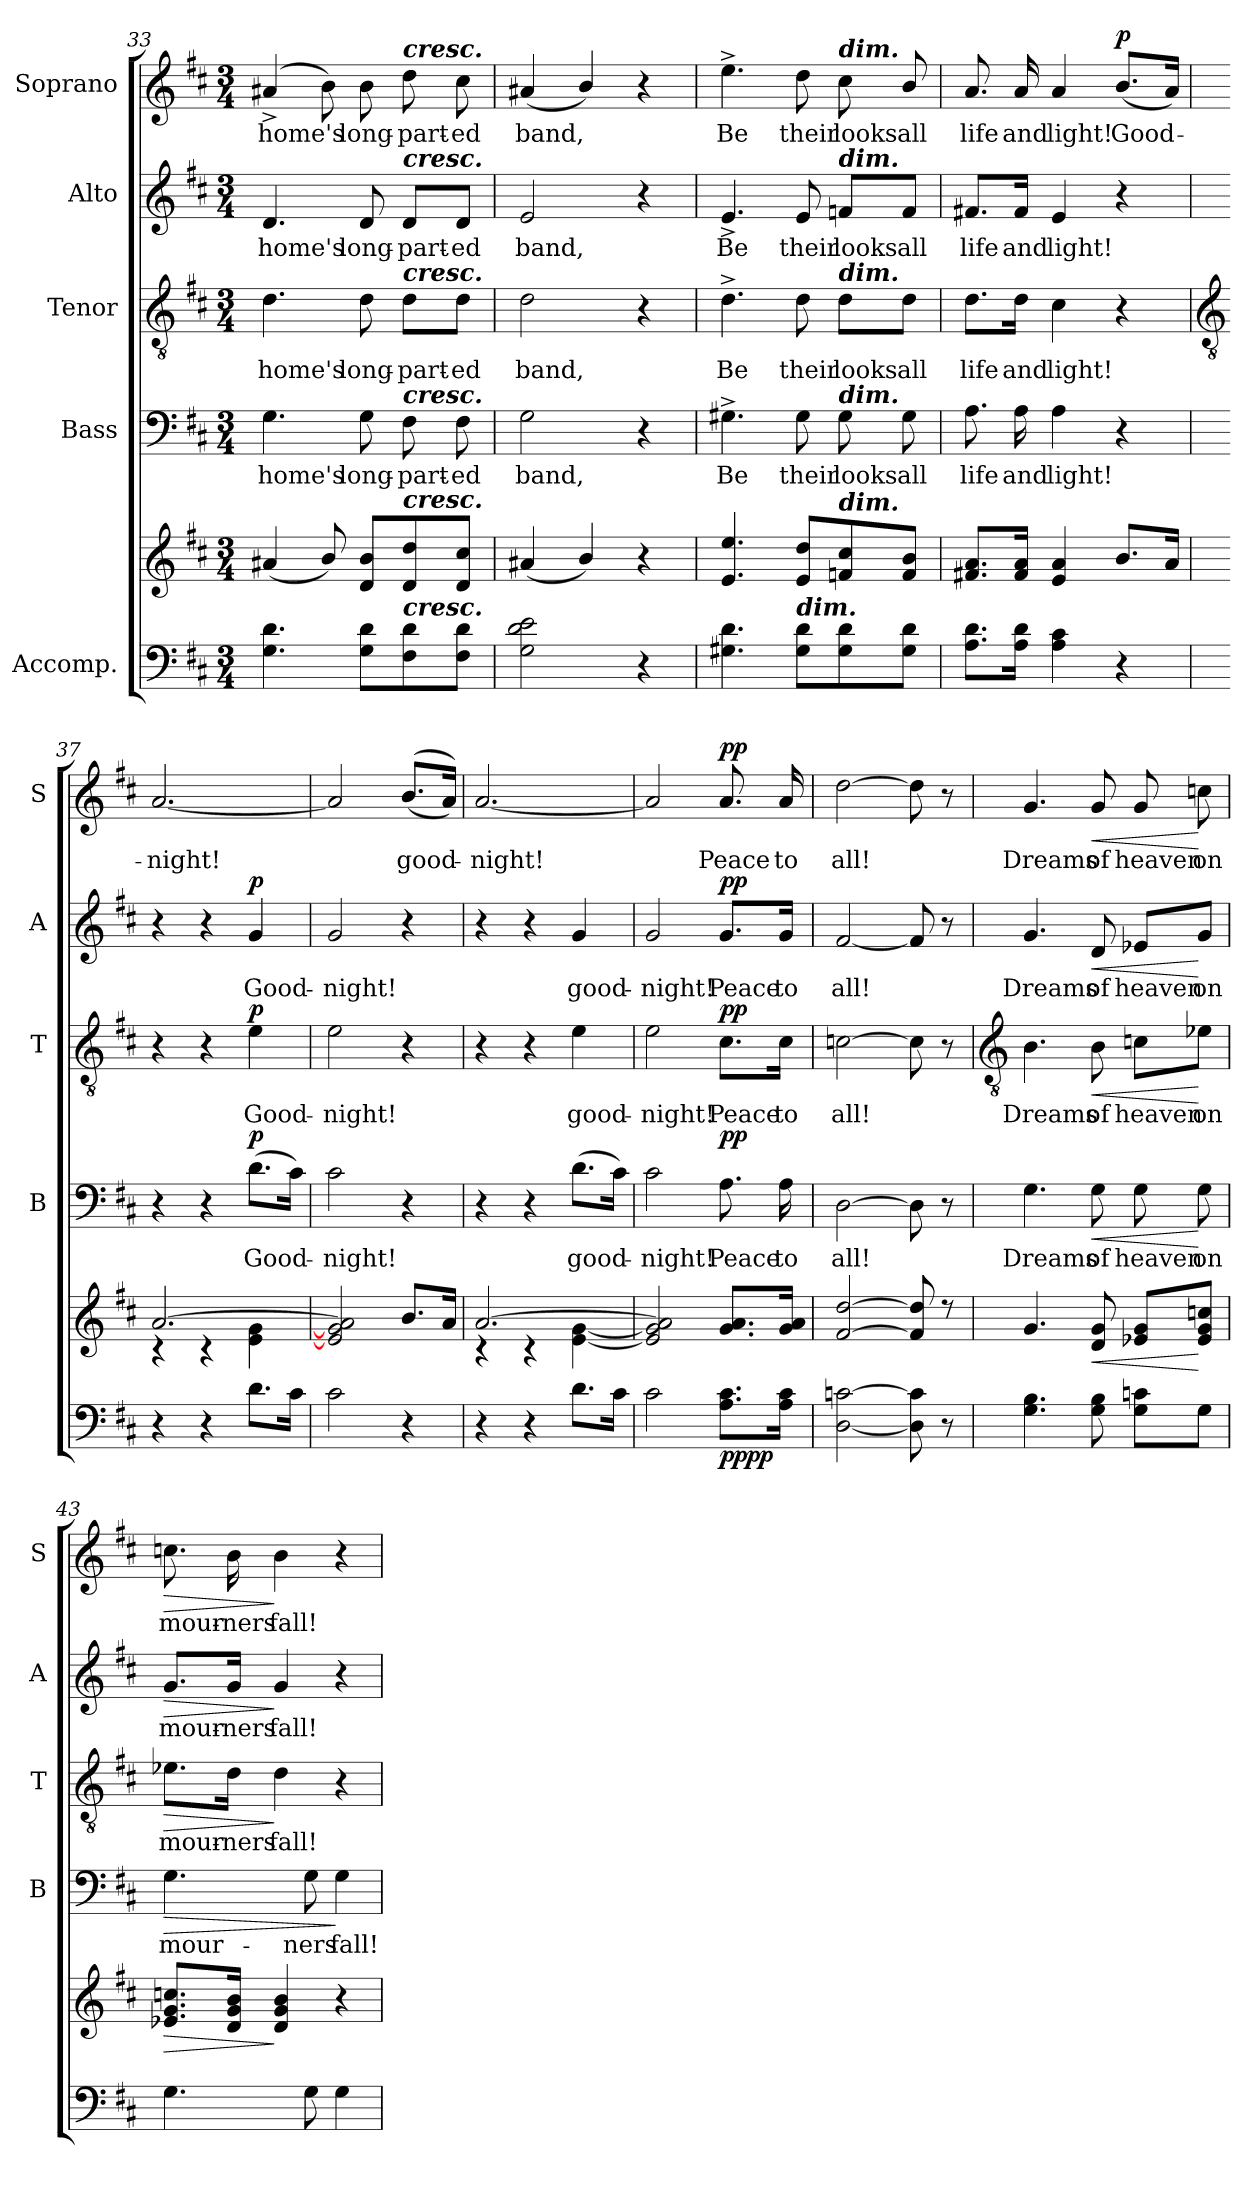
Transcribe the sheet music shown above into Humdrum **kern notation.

**kern	**kern	**dynam	**kern	**text	**dynam	**kern	**text	**dynam	**kern	**text	**dynam	**kern	**text	**dynam
*part5	*part5	*part5	*part4	*part4	*part4	*part3	*part3	*part3	*part2	*part2	*part2	*part1	*part1	*part1
*staff6	*staff5	*staff5/6	*staff4	*staff4	*staff4	*staff3	*staff3	*staff3	*staff2	*staff2	*staff2	*staff1	*staff1	*staff1
*I"Accomp.	*	*	*I"Bass	*	*	*I"Tenor	*	*	*I"Alto	*	*	*I"Soprano	*	*
*	*	*	*I'B	*	*	*I'T	*	*	*I'A	*	*	*I'S	*	*
!!LO:LB:g=z
*clefF4	*clefG2	*	*clefF4	*	*	*clefGv2	*	*	*clefG2	*	*	*clefG2	*	*
*k[f#c#]	*k[f#c#]	*	*k[f#c#]	*	*	*k[f#c#]	*	*	*k[f#c#]	*	*	*k[f#c#]	*	*
*D:	*D:	*	*D:	*	*	*D:	*	*	*D:	*	*	*D:	*	*
*M3/4	*M3/4	*	*M3/4	*	*	*M3/4	*	*	*M3/4	*	*	*M3/4	*	*
=33	=33	=33	=33	=33	=33	=33	=33	=33	=33	=33	=33	=33	=33	=33
!	!	!	!	!LO:LY:b	!	!	!LO:LY:b	!	!	!LO:LY:b	!	!	!LO:LY:b	!
4.G 4.d	(<4a#X	.	4.G	home's	.	4.d	home's	.	4.d	home's	.	(<4a#X^	home's	.
.	8b/)	.	.	.	.	.	.	.	.	.	.	8b\)	.	.
!	!	!	!	!LO:LY:b	!	!	!LO:LY:b	!	!	!LO:LY:b	!	!	!LO:LY:b	!
8G 8dL	8d 8bL	.	8G	long-	.	8d	long-	.	8d	long-	.	8b\	long-	.
!	!	!	!	!	!	!	!	!	!	!	!	!LO:TX:a:Bi:t=cresc.	!	!
!	!	!	!	!	!	!	!	!	!LO:TX:a:Bi:t=cresc.	!	!	!	!	!
!	!	!	!	!	!	!LO:TX:a:Bi:t=cresc.	!	!	!	!	!	!	!	!
!	!	!	!LO:TX:a:Bi:t=cresc.	!	!	!	!	!	!	!	!	!	!	!
!	!LO:TX:a:Bi:t=cresc.	!	!	!	!	!	!	!	!	!	!	!	!	!
!LO:TX:a:Bi:t=cresc.	!	!	!	!	!	!	!	!	!	!	!	!	!	!
!	!	!	!	!LO:LY:b	!	!	!LO:LY:b	!	!	!LO:LY:b	!	!	!LO:LY:b	!
8F# 8d	8d 8dd	.	8F#	-part-	.	8d\L	-part-	.	8d/L	-part-	.	8dd	-part-	.
!	!	!	!	!LO:LY:b	!	!	!LO:LY:b	!	!	!LO:LY:b	!	!	!LO:LY:b	!
8F# 8dJ	8d 8cc#J	.	8F#	-ed	.	8d\J	-ed	.	8d/J	-ed	.	8cc#	-ed	.
=34	=34	=34	=34	=34	=34	=34	=34	=34	=34	=34	=34	=34	=34	=34
!	!	!	!	!LO:LY:b	!	!	!LO:LY:b	!	!	!LO:LY:b	!	!	!LO:LY:b	!
2G 2d 2e	(<4a#X	.	2G	band,	.	2d	band,	.	2e	band,	.	(<4a#X	band,	.
.	4b/)	.	.	.	.	.	.	.	.	.	.	4b/)	.	.
4r	4r	.	4r	.	.	4r	.	.	4r	.	.	4r	.	.
=35	=35	=35	=35	=35	=35	=35	=35	=35	=35	=35	=35	=35	=35	=35
!	!	!	!	!LO:LY:b	!	!	!LO:LY:b	!	!	!LO:LY:b	!	!	!LO:LY:b	!
4.G#X\ 4.d\	4.e 4.ee	.	4.G#X^	Be	.	4.d^	Be	.	4.e^	Be	.	4.ee^	Be	.
!LO:TX:a:Bi:t=dim.	!	!	!	!	!	!	!	!	!	!	!	!	!	!
!	!	!	!	!LO:LY:b	!	!	!LO:LY:b	!	!	!LO:LY:b	!	!	!LO:LY:b	!
8G#\ 8d\L	8e 8ddL	.	8G#	their	.	8d	their	.	8e	their	.	8dd	their	.
!	!	!	!	!	!	!	!	!	!	!	!	!LO:TX:a:Bi:t=dim.	!	!
!	!	!	!	!	!	!	!	!	!LO:TX:a:Bi:t=dim.	!	!	!	!	!
!	!	!	!	!	!	!LO:TX:a:Bi:t=dim.	!	!	!	!	!	!	!	!
!	!	!	!LO:TX:a:Bi:t=dim.	!	!	!	!	!	!	!	!	!	!	!
!	!LO:TX:a:Bi:t=dim.	!	!	!	!	!	!	!	!	!	!	!	!	!
!	!	!	!	!LO:LY:b	!	!	!LO:LY:b	!	!	!LO:LY:b	!	!	!LO:LY:b	!
8G#\ 8d\	8fn 8cc#	.	8G#	looks	.	8d\L	looks	.	8fn/L	looks	.	8cc#	looks	.
!	!	!	!	!LO:LY:b	!	!	!LO:LY:b	!	!	!LO:LY:b	!	!	!LO:LY:b	!
8G#\ 8d\J	8f 8bJ	.	8G#	all	.	8d\J	all	.	8f/J	all	.	8b/	all	.
=36	=36	=36	=36	=36	=36	=36	=36	=36	=36	=36	=36	=36	=36	=36
!	!	!	!	!LO:LY:b	!	!	!LO:LY:b	!	!	!LO:LY:b	!	!	!LO:LY:b	!
8.A\ 8.d\L	8.f#X 8.aL	.	8.A	life	.	8.d\L	life	.	8.f#X/L	life	.	8.a	life	.
!	!	!	!	!LO:LY:b	!	!	!LO:LY:b	!	!	!LO:LY:b	!	!	!LO:LY:b	!
16A\ 16d\J	16f# 16aJ	.	16A	and	.	16d\Jk	and	.	16f#/Jk	and	.	16a	and	.
!	!	!	!	!LO:LY:b	!	!	!LO:LY:b	!	!	!LO:LY:b	!	!	!LO:LY:b	!
4A\ 4c#\	4e 4a	.	4A	light!	.	4c#	light!	.	4e	light!	.	4a	light!	.
!	!	!	!	!	!	!	!	!	!	!	!	!	!LO:LY:b	!LO:DY:b
4r	8.bL	.	4r	.	.	4r	.	.	4r	.	.	(<8.bL	Good-	p
.	16aJ	.	.	.	.	.	.	.	.	.	.	16aJ)	.	.
!!LO:LB:g=z
=37	=37	=37	=37	=37	=37	=37	=37	=37	=37	=37	=37	=37	=37	=37
*	*	*	*	*	*	*clefGv2	*	*	*	*	*	*	*	*
*	*^	*	*	*	*	*	*	*	*	*	*	*	*	*
!	!	!	!	!	!	!	!	!	!	!	!	!	!	!LO:LY:b	!
4r	[2.a/	4r	.	4r	.	.	4r	.	.	4r	.	.	[2.a	night!	.
4r	.	4r	.	4r	.	.	4r	.	.	4r	.	.	.	.	.
!	!	!	!	!	!LO:LY:b	!LO:DY:b	!	!LO:LY:b	!LO:DY:b	!	!LO:LY:b	!LO:DY:b	!	!	!
8.d\L	.	4e\ 4g\	.	(>8.dL	Good-	p	4e	Good-	p	4g	Good-	p	.	.	.
16c#\J	.	.	.	16c#J)	.	.	.	.	.	.	.	.	.	.	.
=38	=38	=38	=38	=38	=38	=38	=38	=38	=38	=38	=38	=38	=38	=38	=38
!	!	!	!	!	!LO:LY:b	!	!	!LO:LY:b	!	!	!LO:LY:b	!	!	!	!
2c#	2e/] 2g/] 2a/]	2.ryy	.	2c#	night!	.	2e	-night!	.	2g	-night!	.	2a]	.	.
!	!	!	!	!	!	!	!	!	!	!	!	!	!	!LO:LY:b	!
4r	8.b/L	.	.	4r	.	.	4r	.	.	4r	.	.	(<(<8.bL	good-	.
.	16a/J	.	.	.	.	.	.	.	.	.	.	.	16aJ))	.	.
=39	=39	=39	=39	=39	=39	=39	=39	=39	=39	=39	=39	=39	=39	=39	=39
!	!	!	!	!	!	!	!	!	!	!	!	!	!	!LO:LY:b	!
4r	[2.a/	4r	.	4r	.	.	4r	.	.	4r	.	.	[2.a	night!	.
4r	.	4r	.	4r	.	.	4r	.	.	4r	.	.	.	.	.
!	!	!	!	!	!LO:LY:b	!	!	!LO:LY:b	!	!	!LO:LY:b	!	!	!	!
8.d\L	.	[4e\ [4g\	.	(>8.dL	good-	.	4e	good-	.	4g	good-	.	.	.	.
16c#\J	.	.	.	16c#J)	.	.	.	.	.	.	.	.	.	.	.
=40	=40	=40	=40	=40	=40	=40	=40	=40	=40	=40	=40	=40	=40	=40	=40
!	!	!LO:N:vis=1	!	!	!LO:LY:b	!	!	!LO:LY:b	!	!	!LO:LY:b	!	!	!	!
2c#	2e/] 2g/] 2a/]	2.ryy	.	2c#	night!	.	2e	-night!	.	2g	-night!	.	2a]	.	.
!	!	!	!LO:DY:b=2	!	!LO:LY:b	!	!	!LO:LY:b	!	!	!LO:LY:b	!	!	!LO:LY:b	!
!	!	!	!LO:DY:n=1:b	!	!	!LO:DY:b	!	!	!LO:DY:b	!	!	!LO:DY:b	!	!	!LO:DY:b
8.A 8.c#L	8.g/ 8.a/L	.	pp pp	8.A	Peace	pp	8.c#\L	Peace	pp	8.g/L	Peace	pp	8.a	Peace	pp
!	!	!	!	!	!LO:LY:b	!	!	!LO:LY:b	!	!	!LO:LY:b	!	!	!LO:LY:b	!
16A 16c#J	16g/ 16a/J	.	.	16A	to	.	16c#\Jk	to	.	16g/Jk	to	.	16a	to	.
=41	=41	=41	=41	=41	=41	=41	=41	=41	=41	=41	=41	=41	=41	=41	=41
!	!	!LO:N:vis=1	!	!	!LO:LY:b	!	!	!LO:LY:b	!	!	!LO:LY:b	!	!	!LO:LY:b	!
[2D [2cn	[2f#/ [2dd/	2.ryy	.	[2D	all!	.	[2cn	all!	.	[2f#	all!	.	[2dd	all!	.
8D] 8c]	8f#/] 8dd/]	.	.	8D]	.	.	8c]	.	.	8f#]	.	.	8dd]	.	.
8r	8r	.	.	8r	.	.	8r	.	.	8r	.	.	8r	.	.
*	*v	*v	*	*	*	*	*	*	*	*	*	*	*	*	*
!!LO:LB:g=z
=42	=42	=42	=42	=42	=42	=42	=42	=42	=42	=42	=42	=42	=42	=42
*	*	*	*	*	*	*clefGv2	*	*	*	*	*	*	*	*
!	!	!	!	!LO:LY:b	!	!	!LO:LY:b	!	!	!LO:LY:b	!	!	!LO:LY:b	!
4.G 4.B	4.g	.	4.G	Dreams	.	4.B	Dreams	.	4.g	Dreams	.	4.g	Dreams	.
!	!	!LO:HP:b	!	!LO:LY:b	!LO:HP:b	!	!LO:LY:b	!LO:HP:b	!	!LO:LY:b	!LO:HP:b	!	!LO:LY:b	!LO:HP:b
8G 8B	8d 8g	<	8G	of	<	8B	of	<	8d	of	<	8g	of	<
!	!	!	!	!LO:LY:b	!	!	!LO:LY:b	!	!	!LO:LY:b	!	!	!LO:LY:b	!
8G 8cnL	8e-X 8gL	.	8G	heaven	.	8cn\L	heaven	.	8e-X/L	heaven	.	8g	heaven	.
!	!	!	!	!LO:LY:b	!	!	!LO:LY:b	!	!	!LO:LY:b	!	!	!LO:LY:b	!
8GJ	8e- 8g 8ccnJ	[	8G	on	[	8e-X\J	on	[	8g/J	on	[	8ccn	on	[
=43	=43	=43	=43	=43	=43	=43	=43	=43	=43	=43	=43	=43	=43	=43
!	!	!LO:HP:b	!	!LO:LY:b	!LO:HP:b	!	!LO:LY:b	!LO:HP:b	!	!LO:LY:b	!LO:HP:b	!	!LO:LY:b	!LO:HP:b
4.G	8.e-X 8.g 8.ccnL	>	4.G	mour-	>	8.e-X\L	mour-	>	8.g/L	mour-	>	8.ccn	mour-	>
!	!	!	!	!	!	!	!LO:LY:b	!	!	!LO:LY:b	!	!	!LO:LY:b	!
.	16d 16g 16bJ	.	.	.	.	16d\Jk	-ners	.	16g/Jk	-ners	.	16b	-ners	.
!	!	!	!	!	!	!	!LO:LY:b	!	!	!LO:LY:b	!	!	!LO:LY:b	!
.	4d 4g 4b	]	.	.	.	4d	fall!	]	4g	fall!	]	4b	fall!	]
!	!	!	!	!LO:LY:b	!	!	!	!	!	!	!	!	!	!
8G	.	.	8G	-ners	.	.	.	.	.	.	.	.	.	.
!	!	!	!	!LO:LY:b	!	!	!	!	!	!	!	!	!	!
4G	4r	.	4G	fall!	]	4r	.	.	4r	.	.	4r	.	.
=	=	=	=	=	=	=	=	=	=	=	=	=	=	=
*-	*-	*-	*-	*-	*-	*-	*-	*-	*-	*-	*-	*-	*-	*-
